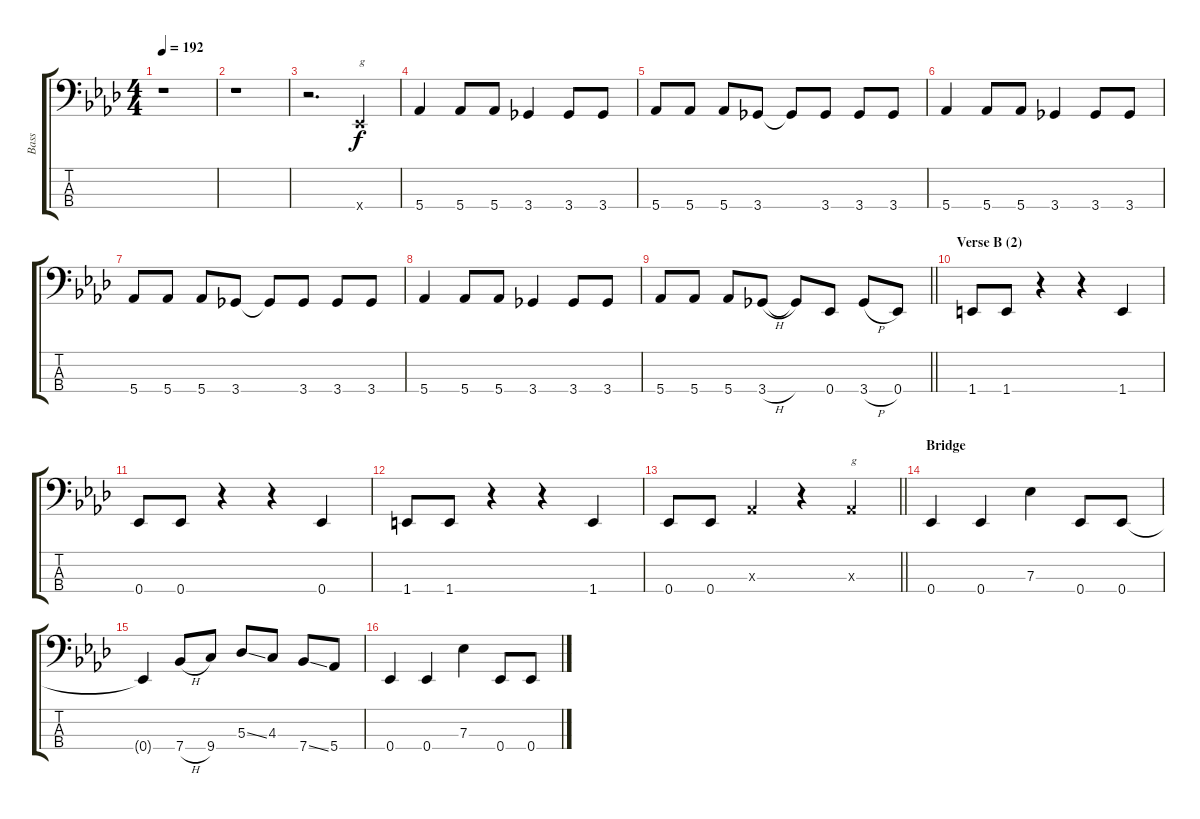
\track ("Bass" "Bass") {instrument electricbasspick}
\staff {score tabs}
\tuning (Gb2 Db2 Ab1 Eb1) {hide}
\ts (4 4)
\tempo 192
\clef f4
\ks ab
r.1{dy f} |
r.1 |
r.2{d} 0.4{x}.4{txt "g"} |
5.4.4 5.4.8 5.4.8 3.4.4 3.4.8 3.4.8 |
5.4.8 5.4.8 5.4.8 3.4.8 3.4{t}.8 3.4.8 3.4.8 3.4.8 |
5.4.4 5.4.8 5.4.8 3.4.4 3.4.8 3.4.8 |
5.4.8 5.4.8 5.4.8 3.4.8 3.4{t}.8 3.4.8 3.4.8 3.4.8 |
5.4.4 5.4.8 5.4.8 3.4.4 3.4.8 3.4.8 |
\barLineRight lightlight
5.4.8 5.4.8 5.4.8 3.4{h}.8 3.4{t}.8 0.4.8 3.4{h}.8 0.4.8 |
\section ("" "Verse B (2)")
1.4.8 1.4.8 r.4 r.4 1.4.4 |
0.4.8 0.4.8 r.4 r.4 0.4.4 |
1.4.8 1.4.8 r.4 r.4 1.4.4 |
\barLineRight lightlight
0.4.8 0.4.8 0.3{x}.4 r.4 0.3{x}.4{txt "g"} |
\section ("" "Bridge")
0.4.4 0.4.4 7.3.4 0.4.8 0.4.8 |
0.4{t}.4 7.4{h}.8 9.4.8 5.3{ss}.8 4.3.8 7.4{ss}.8 5.4.8 |
0.4.4 0.4.4 7.3.4 0.4.8 0.4.8
